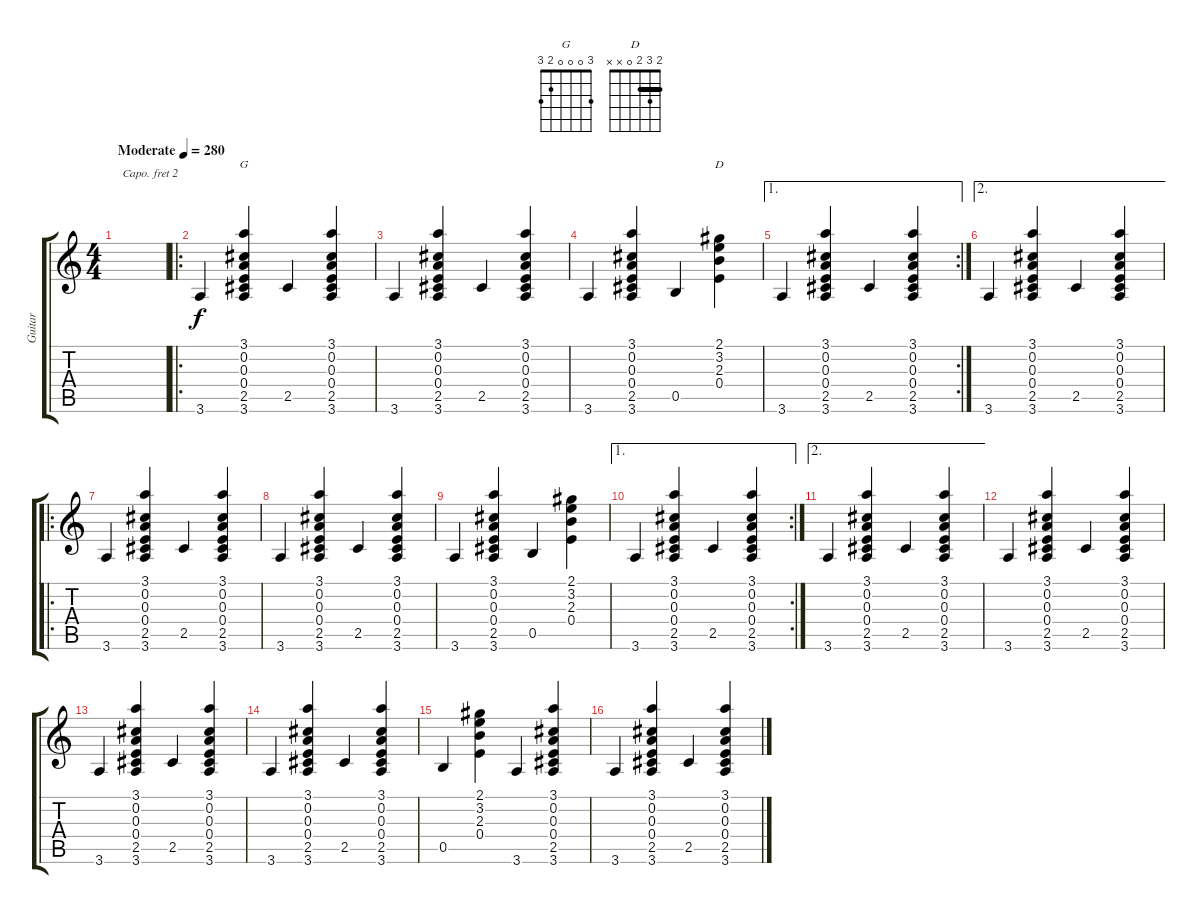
\track ("Guitar" "Guitar") {instrument acousticguitarsteel}
\staff {score tabs}
\capo 2
\tuning (E4 B3 G3 D3 A2 E2) {hide}
\chord ("G" 3 0 0 0 2 3)
\chord ("D" 2 3 2 0 x x) {barre 2}
\ts (4 4)
\tempo (280 "Moderate")
\clef g2
\ks c
|
\ro
3.6.4 (3.1 0.2 0.3 0.4 2.5 3.6).4{ch "G"} 2.5.4 (3.1 0.2 0.3 0.4 2.5 3.6).4 |
3.6.4 (3.1 0.2 0.3 0.4 2.5 3.6).4 2.5.4 (3.1 0.2 0.3 0.4 2.5 3.6).4 |
3.6.4 (3.1 0.2 0.3 0.4 2.5 3.6).4 0.5.4 (2.1 3.2 2.3 0.4).4{ch "D"} |
\ae 1
\rc 2
3.6.4 (3.1 0.2 0.3 0.4 2.5 3.6).4 2.5.4 (3.1 0.2 0.3 0.4 2.5 3.6).4 |
\ae 2
3.6.4 (3.1 0.2 0.3 0.4 2.5 3.6).4 2.5.4 (3.1 0.2 0.3 0.4 2.5 3.6).4 |
\ro
3.6.4 (3.1 0.2 0.3 0.4 2.5 3.6).4 2.5.4 (3.1 0.2 0.3 0.4 2.5 3.6).4 |
3.6.4 (3.1 0.2 0.3 0.4 2.5 3.6).4 2.5.4 (3.1 0.2 0.3 0.4 2.5 3.6).4 |
3.6.4 (3.1 0.2 0.3 0.4 2.5 3.6).4 0.5.4 (2.1 3.2 2.3 0.4).4 |
\ae 1
\rc 2
3.6.4 (3.1 0.2 0.3 0.4 2.5 3.6).4 2.5.4 (3.1 0.2 0.3 0.4 2.5 3.6).4 |
\ae 2
3.6.4 (3.1 0.2 0.3 0.4 2.5 3.6).4 2.5.4 (3.1 0.2 0.3 0.4 2.5 3.6).4 |
3.6.4 (3.1 0.2 0.3 0.4 2.5 3.6).4 2.5.4 (3.1 0.2 0.3 0.4 2.5 3.6).4 |
3.6.4 (3.1 0.2 0.3 0.4 2.5 3.6).4 2.5.4 (3.1 0.2 0.3 0.4 2.5 3.6).4 |
3.6.4 (3.1 0.2 0.3 0.4 2.5 3.6).4 2.5.4 (3.1 0.2 0.3 0.4 2.5 3.6).4 |
0.5.4 (2.1 3.2 2.3 0.4).4 3.6.4 (3.1 0.2 0.3 0.4 2.5 3.6).4 |
3.6.4 (3.1 0.2 0.3 0.4 2.5 3.6).4 2.5.4 (3.1 0.2 0.3 0.4 2.5 3.6).4
